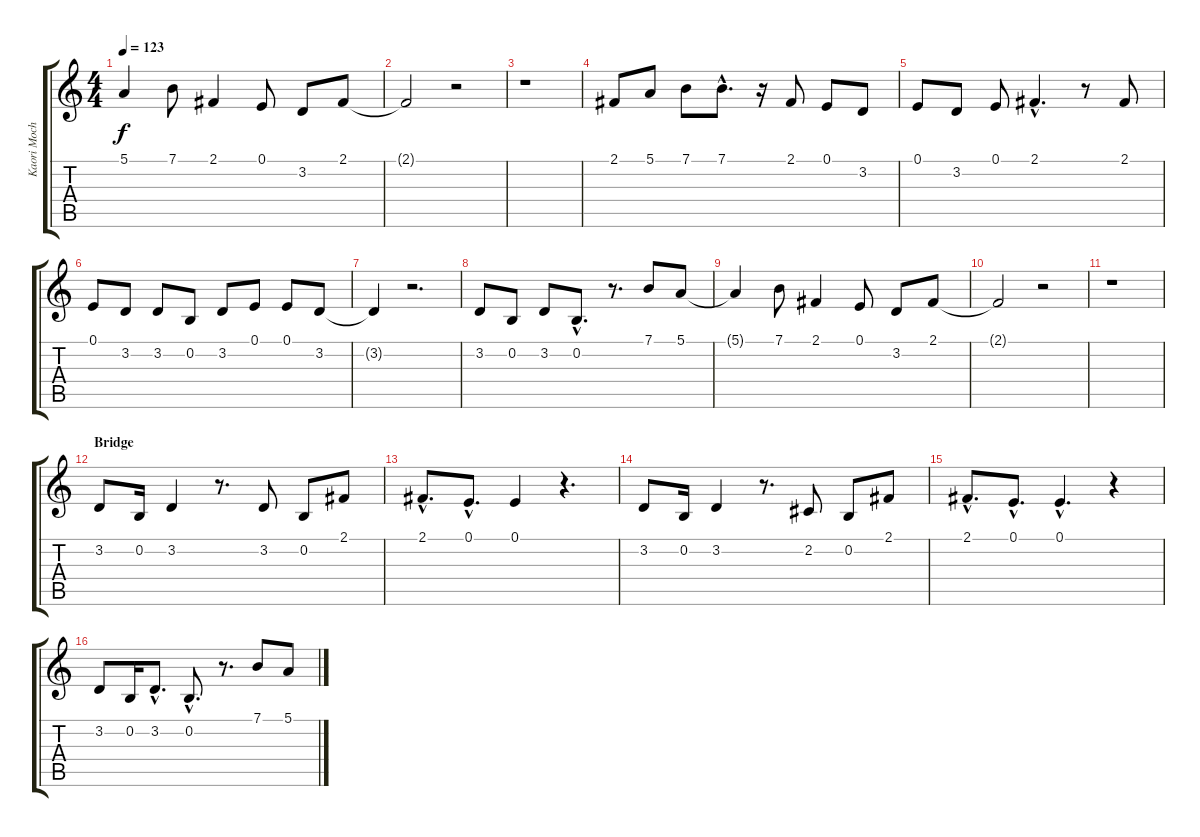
\track ("Kaori Mochida (Vocal)" "Kaori Moch") {instrument clarinet}
\staff {score tabs}
\tuning (E4 B3 G3 D3 A2 E2) {hide}
\ts (4 4)
\tempo 123
\clef g2
\ks c
5.1{t}.4{dy f} 7.1.8 2.1.4 0.1.8 3.2.8 2.1.8 |
2.1{t}.2 r.2 |
r.1 |
2.1.8 5.1.8 7.1.8 7.1{hac}.8{d} r.16 2.1.8 0.1.8 3.2.8 |
0.1.8 3.2.8 0.1.8 2.1{hac}.4{d} r.8 2.1.8 |
0.1.8 3.2.8 3.2.8 0.2.8 3.2.8 0.1.8 0.1.8 3.2.8 |
3.2{t}.4 r.2{d} |
3.2.8 0.2.8 3.2.8 0.2{hac}.8{d} r.8{d} 7.1.8 5.1.8 |
5.1{t}.4 7.1.8 2.1.4 0.1.8 3.2.8 2.1.8 |
2.1{t}.2 r.2 |
r.1 |
\section ("" "Bridge")
3.2.8 0.2.16 3.2.4 r.8{d} 3.2.8 0.2.8 2.1.8 |
2.1{hac}.8{d} 0.1{hac}.8{d} 0.1.4 r.4{d} |
3.2.8 0.2.16 3.2.4 r.8{d} 2.2.8 0.2.8 2.1.8 |
2.1{hac}.8{d} 0.1{hac}.8{d} 0.1{hac}.4{d} r.4 |
3.2.8 0.2.16 3.2{hac}.8{d} 0.2{hac}.8{d} r.8{d} 7.1.8 5.1.8
